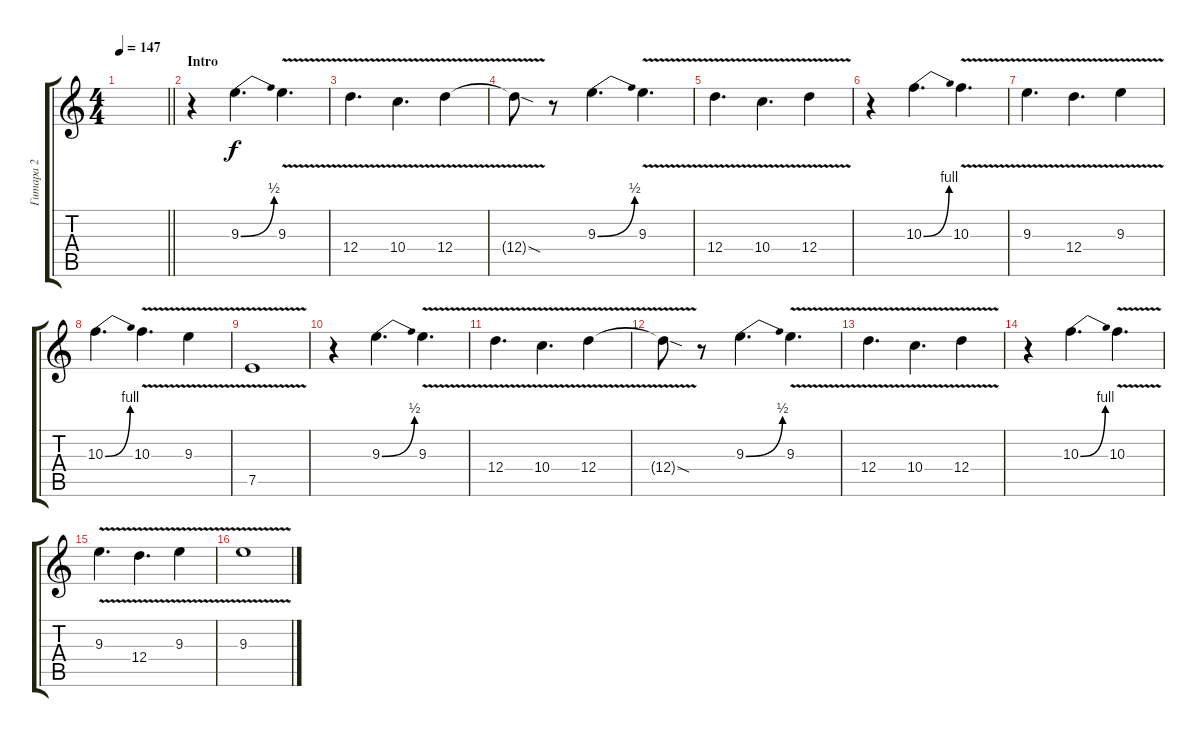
\track ("Гитара 2" "Гитара 2") {instrument distortionguitar}
\staff {score tabs}
\tuning (E4 B3 G3 D3 A2 E2) {hide}
\ts (4 4)
\tempo 147
\clef g2
\barLineRight lightlight
\ks c
|
\section ("" "Intro")
r.4 9.3{be (bend 0 0 60 2)}.4{d} 9.3{v}.4{d} |
12.4{v}.4{d} 10.4{v}.4{d} 12.4{v}.4 |
12.4{sod t}.8 r.8 9.3{be (bend 0 0 60 2)}.4{d} 9.3{v}.4{d} |
12.4{v}.4{d} 10.4{v}.4{d} 12.4{v}.4 |
r.4 10.3{be (bend 0 0 60 4)}.4{d} 10.3{v}.4{d} |
9.3{v}.4{d} 12.4{v}.4{d} 9.3{v}.4 |
10.3{be (bend 0 0 60 4)}.4{d} 10.3{v}.4{d} 9.3{v}.4 |
7.5{v}.1 |
r.4 9.3{be (bend 0 0 60 2)}.4{d} 9.3{v}.4{d} |
12.4{v}.4{d} 10.4{v}.4{d} 12.4{v}.4 |
12.4{sod t}.8 r.8 9.3{be (bend 0 0 60 2)}.4{d} 9.3{v}.4{d} |
12.4{v}.4{d} 10.4{v}.4{d} 12.4{v}.4 |
r.4 10.3{be (bend 0 0 60 4)}.4{d} 10.3{v}.4{d} |
9.3{v}.4{d} 12.4{v}.4{d} 9.3{v}.4 |
9.3{v}.1
